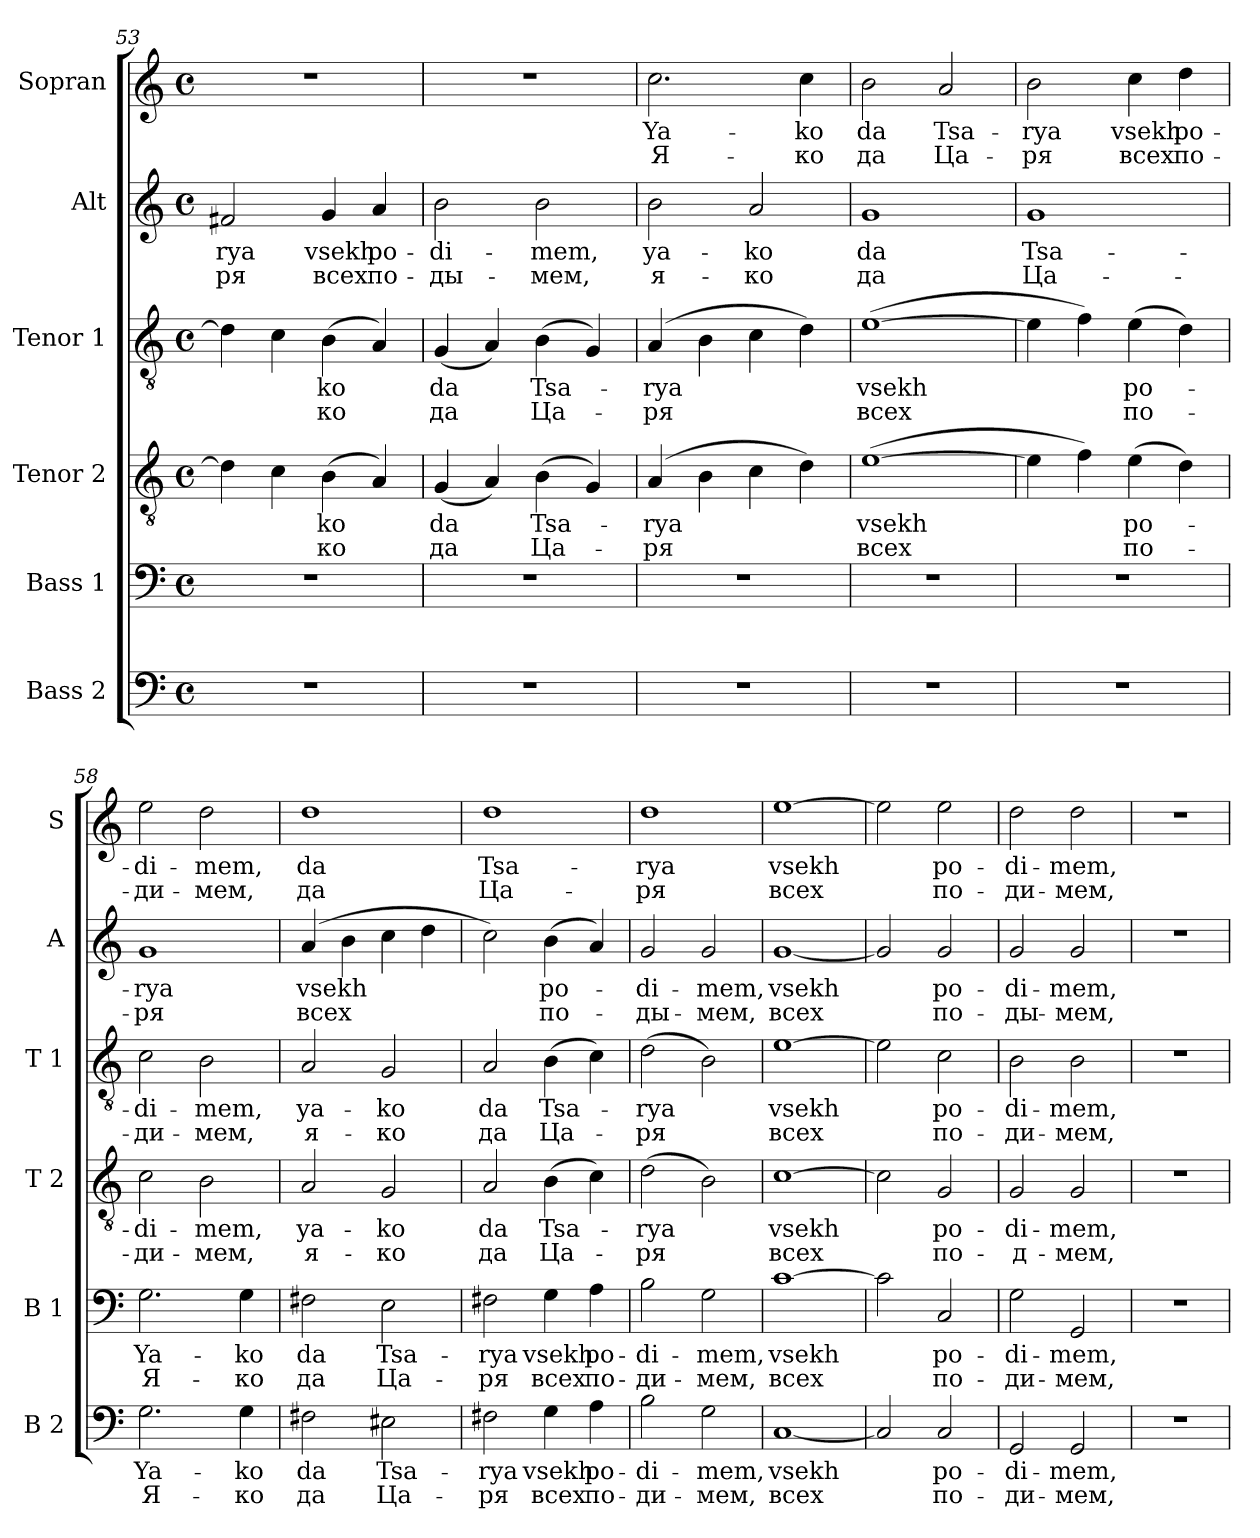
**kern	**text	**text	**kern	**text	**text	**kern	**text	**text	**kern	**text	**text	**kern	**text	**text	**kern	**text	**text
*part6	*part6	*part6	*part5	*part5	*part5	*part4	*part4	*part4	*part3	*part3	*part3	*part2	*part2	*part2	*part1	*part1	*part1
*staff6	*staff6	*staff6	*staff5	*staff5	*staff5	*staff4	*staff4	*staff4	*staff3	*staff3	*staff3	*staff2	*staff2	*staff2	*staff1	*staff1	*staff1
*I"Bass 2	*	*	*I"Bass 1	*	*	*I"Tenor 2	*	*	*I"Tenor 1	*	*	*I"Alt	*	*	*I"Sopran	*	*
*I'B 2	*	*	*I'B 1	*	*	*I'T 2	*	*	*I'T 1	*	*	*I'A	*	*	*I'S	*	*
*clefF4	*	*	*clefF4	*	*	*clefGv2	*	*	*clefGv2	*	*	*clefG2	*	*	*clefG2	*	*
*k[]	*	*	*k[]	*	*	*k[]	*	*	*k[]	*	*	*k[]	*	*	*k[]	*	*
*C:	*	*	*C:	*	*	*C:	*	*	*C:	*	*	*C:	*	*	*C:	*	*
*M4/4	*	*	*M4/4	*	*	*M4/4	*	*	*M4/4	*	*	*M4/4	*	*	*M4/4	*	*
*met(c)	*	*	*met(c)	*	*	*met(c)	*	*	*met(c)	*	*	*met(c)	*	*	*met(c)	*	*
=53	=53	=53	=53	=53	=53	=53	=53	=53	=53	=53	=53	=53	=53	=53	=53	=53	=53
!	!	!	!	!	!	!	!	!	!	!	!	!	!LO:LY:b	!LO:LY:b	!	!	!
1r	.	.	1r	.	.	4d\]	.	.	4d\]	.	.	2f#X/	-rya	-ря	1r	.	.
.	.	.	.	.	.	4c\	.	.	4c\	.	.	.	.	.	.	.	.
!	!	!	!	!	!	!	!LO:LY:b	!LO:LY:b	!	!LO:LY:b	!LO:LY:b	!	!LO:LY:b	!LO:LY:b	!	!	!
.	.	.	.	.	.	(>4B\	-ko	-ко	(>4B\	-ko	-ко	4g/	vsekh	всех	.	.	.
!	!	!	!	!	!	!	!	!	!	!	!	!	!LO:LY:b	!LO:LY:b	!	!	!
.	.	.	.	.	.	4A/)	.	.	4A/)	.	.	4a/	po-	по-	.	.	.
=54	=54	=54	=54	=54	=54	=54	=54	=54	=54	=54	=54	=54	=54	=54	=54	=54	=54
!	!	!	!	!	!	!	!LO:LY:b	!LO:LY:b	!	!LO:LY:b	!LO:LY:b	!	!LO:LY:b	!LO:LY:b	!	!	!
1r	.	.	1r	.	.	(<4G/	da	да	(<4G/	da	да	2b\	-di-	-ды-	1r	.	.
.	.	.	.	.	.	4A/)	.	.	4A/)	.	.	.	.	.	.	.	.
!	!	!	!	!	!	!	!LO:LY:b	!LO:LY:b	!	!LO:LY:b	!LO:LY:b	!	!LO:LY:b	!LO:LY:b	!	!	!
.	.	.	.	.	.	(>4B\	Tsa-	Ца-	(>4B\	Tsa-	Ца-	2b\	-mem,	-мем,	.	.	.
.	.	.	.	.	.	4G/)	.	.	4G/)	.	.	.	.	.	.	.	.
=55	=55	=55	=55	=55	=55	=55	=55	=55	=55	=55	=55	=55	=55	=55	=55	=55	=55
!	!	!	!	!	!	!	!LO:LY:b	!LO:LY:b	!	!LO:LY:b	!LO:LY:b	!	!LO:LY:b	!LO:LY:b	!	!LO:LY:b	!LO:LY:b
1r	.	.	1r	.	.	(>4A/	-rya	-ря	(>4A/	-rya	-ря	2b\	ya-	я-	2.cc\	Ya-	Я-
.	.	.	.	.	.	4B\	.	.	4B\	.	.	.	.	.	.	.	.
!	!	!	!	!	!	!	!	!	!	!	!	!	!LO:LY:b	!LO:LY:b	!	!	!
.	.	.	.	.	.	4c\	.	.	4c\	.	.	2a/	-ko	-ко	.	.	.
!	!	!	!	!	!	!	!	!	!	!	!	!	!	!	!	!LO:LY:b	!LO:LY:b
.	.	.	.	.	.	4d\)	.	.	4d\)	.	.	.	.	.	4cc\	-ko	-ко
=56	=56	=56	=56	=56	=56	=56	=56	=56	=56	=56	=56	=56	=56	=56	=56	=56	=56
!	!	!	!	!	!	!	!LO:LY:b	!LO:LY:b	!	!LO:LY:b	!LO:LY:b	!	!LO:LY:b	!LO:LY:b	!	!LO:LY:b	!LO:LY:b
1r	.	.	1r	.	.	(>[1e	vsekh	всех	(>[1e	vsekh	всех	1g	da	да	2b\	da	да
!	!	!	!	!	!	!	!	!	!	!	!	!	!	!	!	!LO:LY:b	!LO:LY:b
.	.	.	.	.	.	.	.	.	.	.	.	.	.	.	2a/	Tsa-	Ца-
=57	=57	=57	=57	=57	=57	=57	=57	=57	=57	=57	=57	=57	=57	=57	=57	=57	=57
!	!	!	!	!	!	!	!	!	!	!	!	!	!LO:LY:b	!LO:LY:b	!	!LO:LY:b	!LO:LY:b
1r	.	.	1r	.	.	4e\]	.	.	4e\]	.	.	1g	Tsa-	Ца-	2b\	-rya	-ря
.	.	.	.	.	.	4f\)	.	.	4f\)	.	.	.	.	.	.	.	.
!	!	!	!	!	!	!	!LO:LY:b	!LO:LY:b	!	!LO:LY:b	!LO:LY:b	!	!	!	!	!LO:LY:b	!LO:LY:b
.	.	.	.	.	.	(>4e\	po-	по-	(>4e\	po-	по-	.	.	.	4cc\	vsekh	всех
!	!	!	!	!	!	!	!	!	!	!	!	!	!	!	!	!LO:LY:b	!LO:LY:b
.	.	.	.	.	.	4d\)	.	.	4d\)	.	.	.	.	.	4dd\	po-	по-
!!LO:PB:g=z
=58	=58	=58	=58	=58	=58	=58	=58	=58	=58	=58	=58	=58	=58	=58	=58	=58	=58
!	!LO:LY:b	!LO:LY:b	!	!LO:LY:b	!LO:LY:b	!	!LO:LY:b	!LO:LY:b	!	!LO:LY:b	!LO:LY:b	!	!LO:LY:b	!LO:LY:b	!	!LO:LY:b	!LO:LY:b
2.G\	Ya-	Я-	2.G\	Ya-	Я-	2c\	-di-	-ди-	2c\	-di-	-ди-	1g	-rya	-ря	2ee\	-di-	-ди-
!	!	!	!	!	!	!	!LO:LY:b	!LO:LY:b	!	!LO:LY:b	!LO:LY:b	!	!	!	!	!LO:LY:b	!LO:LY:b
.	.	.	.	.	.	2B\	-mem,	-мем,	2B\	-mem,	-мем,	.	.	.	2dd\	-mem,	-мем,
!	!LO:LY:b	!LO:LY:b	!	!LO:LY:b	!LO:LY:b	!	!	!	!	!	!	!	!	!	!	!	!
4G\	-ko	-ко	4G\	-ko	-ко	.	.	.	.	.	.	.	.	.	.	.	.
=59	=59	=59	=59	=59	=59	=59	=59	=59	=59	=59	=59	=59	=59	=59	=59	=59	=59
!	!LO:LY:b	!LO:LY:b	!	!LO:LY:b	!LO:LY:b	!	!LO:LY:b	!LO:LY:b	!	!LO:LY:b	!LO:LY:b	!	!LO:LY:b	!LO:LY:b	!	!LO:LY:b	!LO:LY:b
2F#X\	da	да	2F#X\	da	да	2A/	ya-	я-	2A/	ya-	я-	(>4a/	vsekh	всех	1dd	da	да
.	.	.	.	.	.	.	.	.	.	.	.	4b\	.	.	.	.	.
!	!LO:LY:b	!LO:LY:b	!	!LO:LY:b	!LO:LY:b	!	!LO:LY:b	!LO:LY:b	!	!LO:LY:b	!LO:LY:b	!	!	!	!	!	!
2E#X\	Tsa-	Ца-	2E\	Tsa-	Ца-	2G/	-ko	-ко	2G/	-ko	-ко	4cc\	.	.	.	.	.
.	.	.	.	.	.	.	.	.	.	.	.	4dd\	.	.	.	.	.
=60	=60	=60	=60	=60	=60	=60	=60	=60	=60	=60	=60	=60	=60	=60	=60	=60	=60
!	!LO:LY:b	!LO:LY:b	!	!LO:LY:b	!LO:LY:b	!	!LO:LY:b	!LO:LY:b	!	!LO:LY:b	!LO:LY:b	!	!	!	!	!LO:LY:b	!LO:LY:b
2F#X\	-rya	-ря	2F#X\	-rya	-ря	2A/	da	да	2A/	da	да	2cc\)	.	.	1dd	Tsa-	Ца-
!	!LO:LY:b	!LO:LY:b	!	!LO:LY:b	!LO:LY:b	!	!LO:LY:b	!LO:LY:b	!	!LO:LY:b	!LO:LY:b	!	!LO:LY:b	!LO:LY:b	!	!	!
4G\	vsekh	всех	4G\	vsekh	всех	(>4B\	Tsa-	Ца-	(>4B\	Tsa-	Ца-	(>4b\	po-	по-	.	.	.
!	!LO:LY:b	!LO:LY:b	!	!LO:LY:b	!LO:LY:b	!	!	!	!	!	!	!	!	!	!	!	!
4A\	po-	по-	4A\	po-	по-	4c\)	.	.	4c\)	.	.	4a/)	.	.	.	.	.
=61	=61	=61	=61	=61	=61	=61	=61	=61	=61	=61	=61	=61	=61	=61	=61	=61	=61
!	!LO:LY:b	!LO:LY:b	!	!LO:LY:b	!LO:LY:b	!	!LO:LY:b	!LO:LY:b	!	!LO:LY:b	!LO:LY:b	!	!LO:LY:b	!LO:LY:b	!	!LO:LY:b	!LO:LY:b
2B\	-di-	-ди-	2B\	-di-	-ди-	(>2d\	-rya	-ря	(>2d\	-rya	-ря	2g/	-di-	-ды-	1dd	-rya	-ря
!	!LO:LY:b	!LO:LY:b	!	!LO:LY:b	!LO:LY:b	!	!	!	!	!	!	!	!LO:LY:b	!LO:LY:b	!	!	!
2G\	-mem,	-мем,	2G\	-mem,	-мем,	2B\)	.	.	2B\)	.	.	2g/	-mem,	-мем,	.	.	.
=62	=62	=62	=62	=62	=62	=62	=62	=62	=62	=62	=62	=62	=62	=62	=62	=62	=62
!	!LO:LY:b	!LO:LY:b	!	!LO:LY:b	!LO:LY:b	!	!LO:LY:b	!LO:LY:b	!	!LO:LY:b	!LO:LY:b	!	!LO:LY:b	!LO:LY:b	!	!LO:LY:b	!LO:LY:b
[1C	vsekh	всех	[1c	vsekh	всех	[1c	vsekh	всех	[1e	vsekh	всех	[1g	vsekh	всех	[1ee	vsekh	всех
=63	=63	=63	=63	=63	=63	=63	=63	=63	=63	=63	=63	=63	=63	=63	=63	=63	=63
2C/]	.	.	2c\]	.	.	2c\]	.	.	2e\]	.	.	2g/]	.	.	2ee\]	.	.
!	!LO:LY:b	!LO:LY:b	!	!LO:LY:b	!LO:LY:b	!	!LO:LY:b	!LO:LY:b	!	!LO:LY:b	!LO:LY:b	!	!LO:LY:b	!LO:LY:b	!	!LO:LY:b	!LO:LY:b
2C/	po-	по-	2C/	po-	по-	2G/	po-	по-	2c\	po-	по-	2g/	po-	по-	2ee\	po-	по-
=64	=64	=64	=64	=64	=64	=64	=64	=64	=64	=64	=64	=64	=64	=64	=64	=64	=64
!	!LO:LY:b	!LO:LY:b	!	!LO:LY:b	!LO:LY:b	!	!LO:LY:b	!LO:LY:b	!	!LO:LY:b	!LO:LY:b	!	!LO:LY:b	!LO:LY:b	!	!LO:LY:b	!LO:LY:b
2GG/	-di-	-ди-	2G\	-di-	-ди-	2G/	-di-	-д-	2B\	-di-	-ди-	2g/	-di-	-ды-	2dd\	-di-	-ди-
!	!LO:LY:b	!LO:LY:b	!	!LO:LY:b	!LO:LY:b	!	!LO:LY:b	!LO:LY:b	!	!LO:LY:b	!LO:LY:b	!	!LO:LY:b	!LO:LY:b	!	!LO:LY:b	!LO:LY:b
2GG/	-mem,	-мем,	2GG/	-mem,	-мем,	2G/	-mem,	-мем,	2B\	-mem,	-мем,	2g/	-mem,	-мем,	2dd\	-mem,	-мем,
!!LO:PB:g=z
=65	=65	=65	=65	=65	=65	=65	=65	=65	=65	=65	=65	=65	=65	=65	=65	=65	=65
1r	.	.	1r	.	.	1r	.	.	1r	.	.	1r	.	.	1r	.	.
=	=	=	=	=	=	=	=	=	=	=	=	=	=	=	=	=	=
*-	*-	*-	*-	*-	*-	*-	*-	*-	*-	*-	*-	*-	*-	*-	*-	*-	*-
